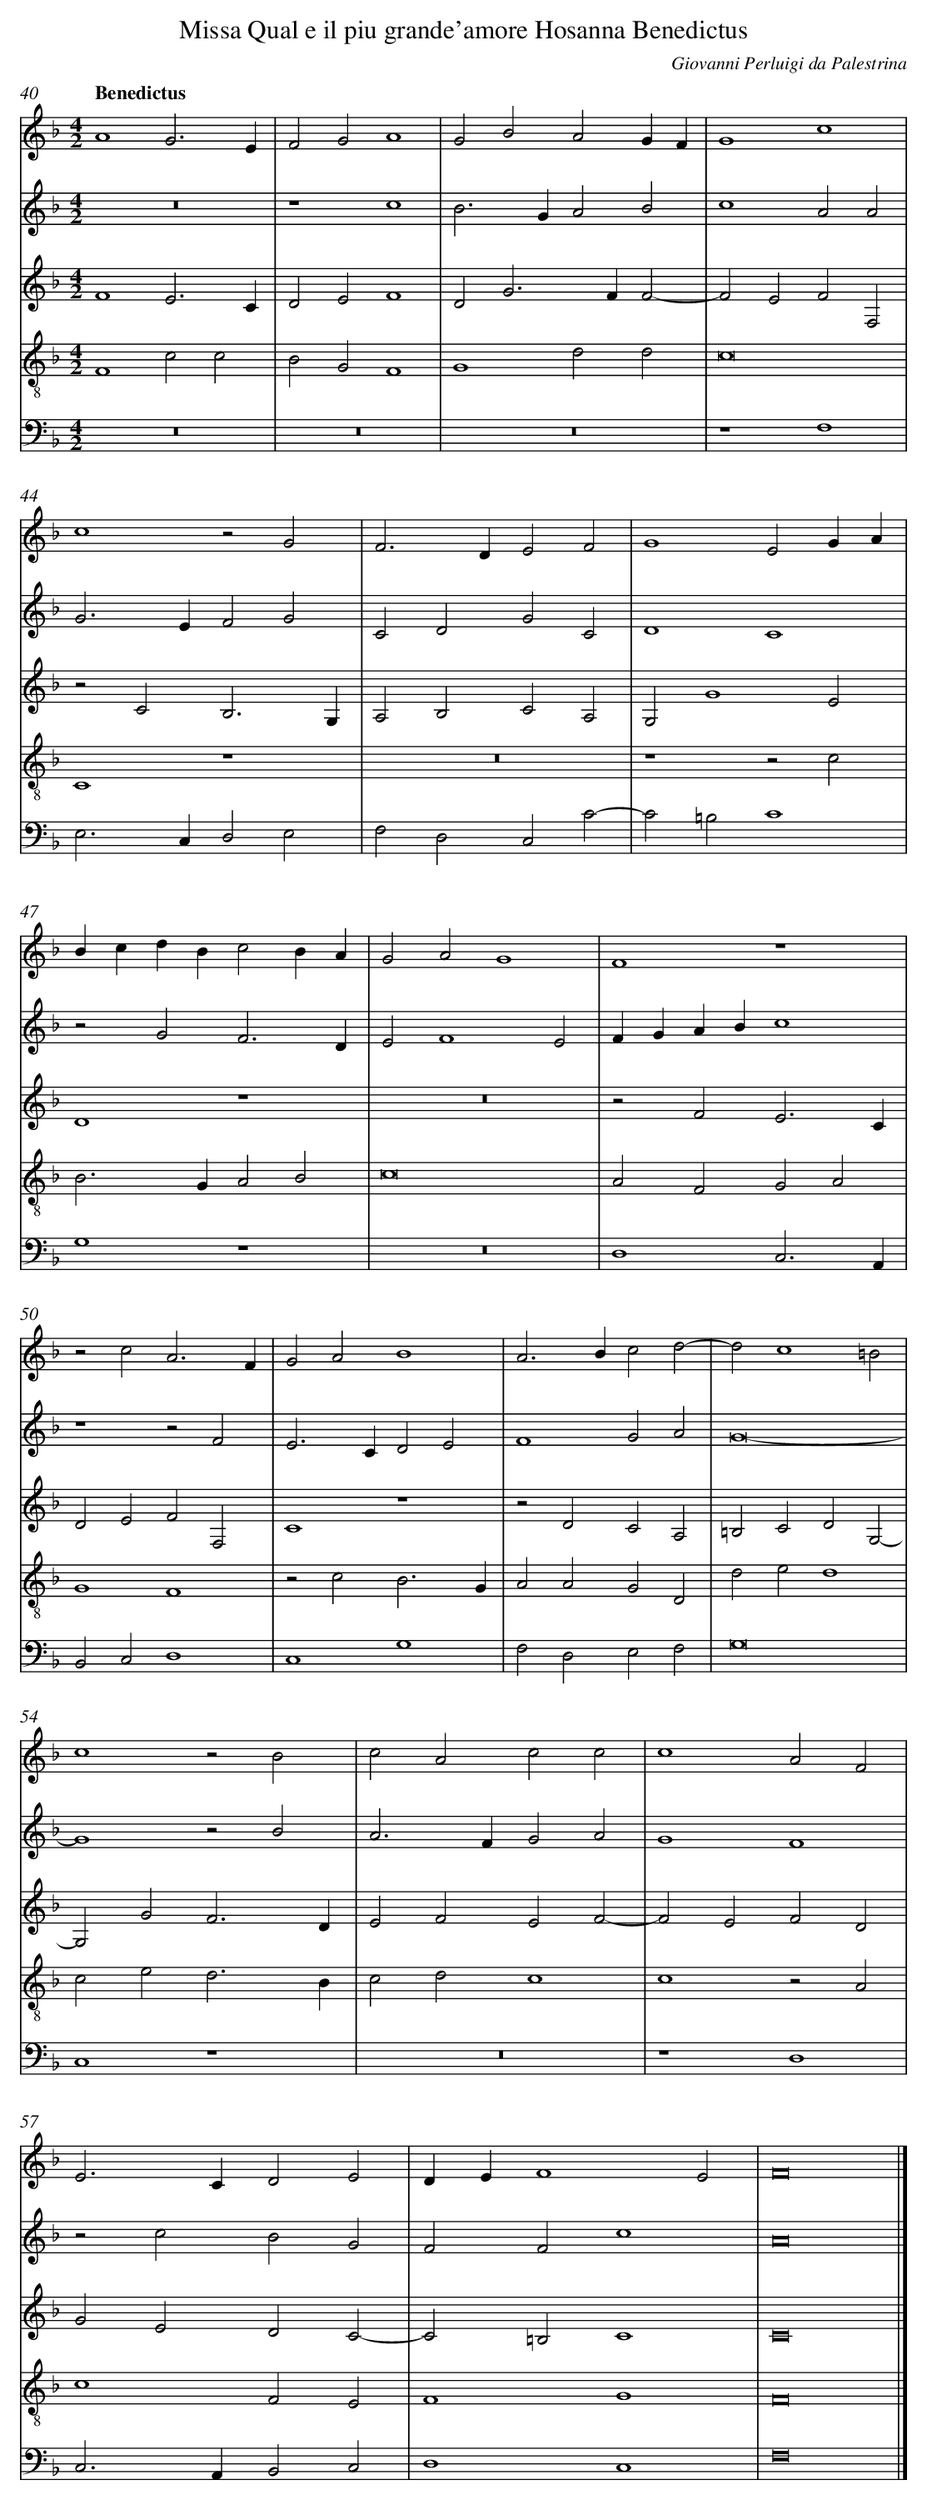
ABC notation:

X:1
T: Missa Qual e il piu grande'amore Hosanna Benedictus
C: Giovanni Perluigi da Palestrina
L: 1/4
M: 4/2
Q: "Benedictus"
V: 1 clef=treble
V: 2 clef=treble
V: 3 clef=treble
V: 4 clef=treble-8
V: 5 clef=bass
K: F
[V:1] A4G3E |
[V:2] z8 |
[V:3] F4E3C |
[V:4] F4c2c2 |
[V:5] z8 |
[V:1] F2G2A4 |
[V:2] z4c4 |
[V:3] D2E2F4 |
[V:4] B2G2F4 |
[V:5] z8 |
[V:1] G2B2A2GF |
[V:2] B2>G2A2B2 |
[V:3] D2G2>F2F2- |
[V:4] G4d2d2 |
[V:5] z8 |
[V:1] G4c4 |
[V:2] c4A2A2 |
[V:3] F2E2F2F,2 |
[V:4] c8 |
[V:5] z4F,4 |
[V:1] c4z2G2 |
[V:2] G2>E2F2G2 |
[V:3] z2C2B,3G, |
[V:4] C4z4 |
[V:5] E,2>C,2D,2E,2 |
[V:1] F2>D2E2F2 |
[V:2] C2D2G2C2 |
[V:3] A,2B,2C2A,2 |
[V:4] z8 |
[V:5] F,2D,2C,2C2- |
[V:1] G4E2GA |
[V:2] D4C4 |
[V:3] G,2G4E2 |
[V:4] z4z2c2 |
[V:5] C2=B,2C4 |
[V:1] BcdBc2BA |
[V:2] z2G2F3D |
[V:3] D4z4 |
[V:4] B2>G2A2B2 |
[V:5] G,4z4 |
[V:1] G2A2G4 |
[V:2] E2F4E2 |
[V:3] z8 |
[V:4] c8 |
[V:5] z8 |
[V:1] F4z4 |
[V:2] FGABc4 |
[V:3] z2F2E3C |
[V:4] A2F2G2A2 |
[V:5] D,4C,3A,, |
[V:1] z2c2A3F |
[V:2] z4z2F2 |
[V:3] D2E2F2F,2 |
[V:4] G4F4 |
[V:5] B,,2C,2D,4 |
[V:1] G2A2B4 |
[V:2] E2>C2D2E2 |
[V:3] C4z4 |
[V:4] z2c2B3G |
[V:5] C,4G,4 |
[V:1] A2>B2c2d2- |
[V:2] F4G2A2 |
[V:3] z2D2C2A,2 |
[V:4] A2A2G2D2 |
[V:5] F,2D,2E,2F,2 |
[V:1] d2c4=B2 |
[V:2] G8- |
[V:3] =B,2C2D2G,2- |
[V:4] d2e2d4 |
[V:5] G,8 |
[V:1] c4z2B2 |
[V:2] G4z2B2 |
[V:3] G,2G2F3D |
[V:4] c2e2d3B |
[V:5] C,4z4 |
[V:1] c2A2c2c2 |
[V:2] A2>F2G2A2 |
[V:3] E2F2E2F2- |
[V:4] c2d2c4 |
[V:5] z8 |
[V:1] c4A2F2 |
[V:2] G4F4 |
[V:3] F2E2F2D2 |
[V:4] c4z2A2 |
[V:5] z4D,4 |
[V:1] E2>C2D2E2 |
[V:2] z2c2B2G2 |
[V:3] G2E2D2C2- |
[V:4] c4F2E2 |
[V:5] C,2>A,,2B,,2C,2 |
[V:1] DEF4E2 |
[V:2] F2F2c4 |
[V:3] C2=B,2C4 |
[V:4] F4G4 |
[V:5] D,4C,4 |
[V:1] F8 |]
[V:2] A8 |]
[V:3] C8 |]
[V:4] F8 |]
[V:5] F,8 |]
